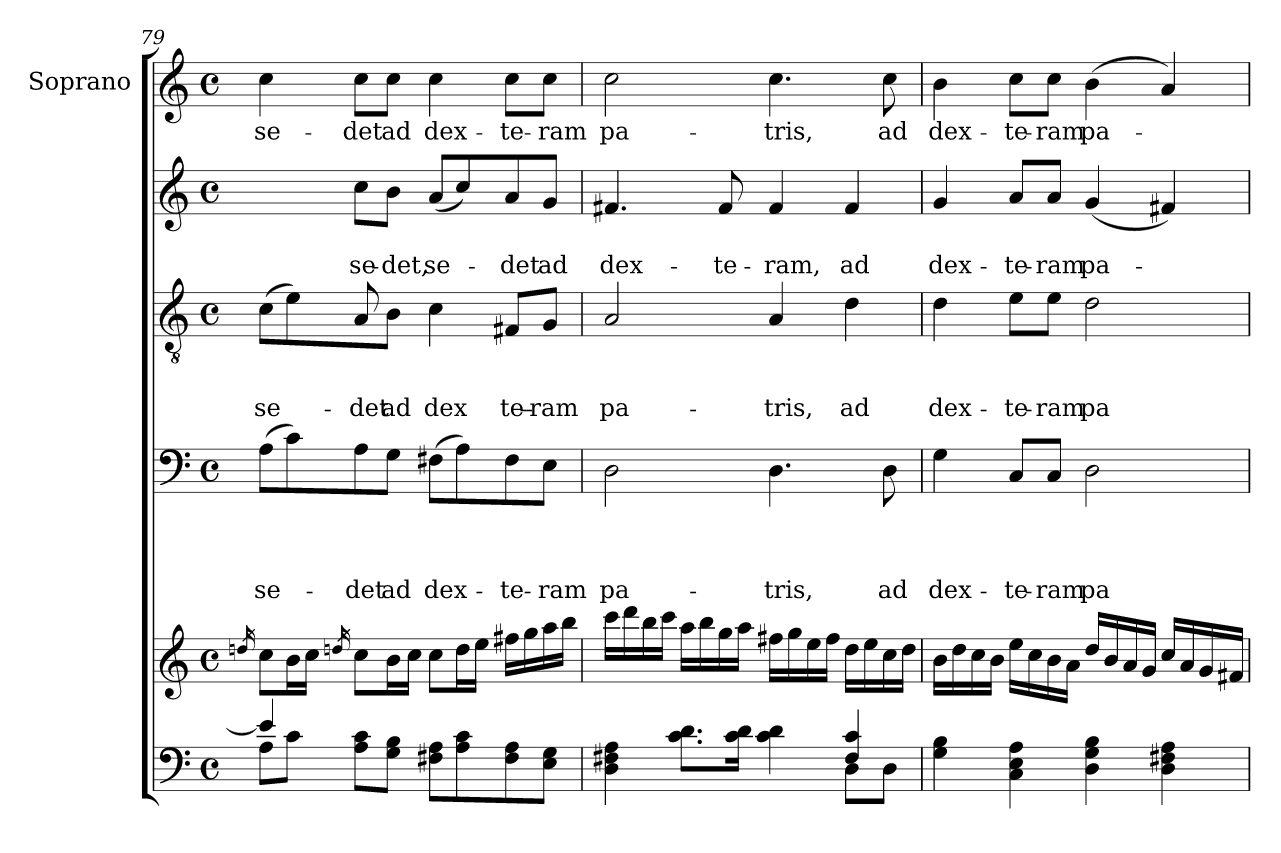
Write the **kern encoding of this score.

**kern	**kern	**kern	**text	**text	**text	**text	**kern	**text	**text	**text	**kern	**text	**text	**kern	**text
*part6	*part5	*part4	*part4	*part4	*part4	*part4	*part3	*part3	*part3	*part3	*part2	*part2	*part2	*part1	*part1
*staff6	*staff5	*staff4	*staff4	*staff4	*staff4	*staff4	*staff3	*staff3	*staff3	*staff3	*staff2	*staff2	*staff2	*staff1	*staff1
*	*	*	*	*	*	*	*	*	*	*	*	*	*	*I"Soprano	*
!!LO:LB:g=z
*clefF4	*clefG2	*clefF4	*	*	*	*	*clefGv2	*	*	*	*clefG2	*	*	*clefG2	*
*k[]	*k[]	*k[]	*	*	*	*	*k[]	*	*	*	*k[]	*	*	*k[]	*
*C:	*C:	*C:	*	*	*	*	*C:	*	*	*	*C:	*	*	*C:	*
*M4/4	*M4/4	*M4/4	*	*	*	*	*M4/4	*	*	*	*M4/4	*	*	*M4/4	*
*met(c)	*met(c)	*met(c)	*	*	*	*	*met(c)	*	*	*	*met(c)	*	*	*met(c)	*
=79	=79	=79	=79	=79	=79	=79	=79	=79	=79	=79	=79	=79	=79	=79	=79
.	16qddn/	.	.	.	.	.	.	.	.	.	.	.	.	.	.
*^	*	*	*	*	*	*	*	*	*	*	*	*	*	*	*
!	!	!	!	!	!	!	!LO:LY:b	!	!	!	!LO:LY:b	!	!	!	!	!LO:LY:b
*	*	*	*	*	*	*	*	*^	*	*	*	*	*	*	*	*
4e/]	8A\L	8cc\L	(>8A\L	.	.	.	se-	(>8c\L	4ryy	.	.	se-	4ryy	.	.	4cc\	se-
.	8c\J	16b\L	8c\)	.	.	.	.	8e\)	.	.	.	.	.	.	.	.	.
.	.	16cc\JJ	.	.	.	.	.	.	.	.	.	.	.	.	.	.	.
.	.	16qddn/	.	.	.	.	.	.	.	.	.	.	.	.	.	.	.
!	!	!	!	!	!	!	!LO:LY:b	!	!	!	!	!LO:LY:b	!	!	!LO:LY:b	!	!LO:LY:b
8A\ 8c\L	2.ryy	8cc\L	8A\	.	.	.	-det	8ryy	8A/	.	.	-det	8cc\L	.	se-	8cc\L	-det
!	!	!	!	!	!	!	!LO:LY:b	!	!	!	!	!LO:LY:b	!	!	!LO:LY:b	!	!LO:LY:b
8G\ 8B\J	.	16b\L	8G\J	.	.	.	ad	8B\J	4.ryy	.	.	-ad	8b\J	.	-det,	8cc\J	ad
.	.	16cc\JJ	.	.	.	.	.	.	.	.	.	.	.	.	.	.	.
!	!	!	!	!	!	!	!LO:LY:b	!	!	!	!	!LO:LY:b	!	!	!LO:LY:b	!	!LO:LY:b
8F#X\ 8A\L	.	8cc\L	(>8F#X\L	.	.	.	dex-	4c\	.	.	.	dex-	(<8a/L	.	se-	4cc\	dex-
8A\ 8c\	.	16dd\L	8A\)	.	.	.	.	.	.	.	.	.	8cc/)	.	.	.	.
.	.	16ee\JJ	.	.	.	.	.	.	.	.	.	.	.	.	.	.	.
!	!	!	!	!	!	!	!LO:LY:b	!	!	!	!	!LO:LY:b	!	!	!LO:LY:b	!	!LO:LY:b
8F#\ 8A\	.	16ff#X\LL	8F#\	.	.	.	-te-	4ryy	8F#X/L	.	.	te-	8a/	.	-det	8cc\L	-te-
.	.	16gg\	.	.	.	.	.	.	.	.	.	.	.	.	.	.	.
!	!	!	!	!	!	!	!LO:LY:b	!	!	!	!	!LO:LY:b	!	!	!LO:LY:b	!	!LO:LY:b
8E\ 8G\J	.	16aa\	8E\J	.	.	.	-ram	.	8G/J	.	.	-ram	8g/J	.	ad	8cc\J	-ram
.	.	16bb\JJ	.	.	.	.	.	.	.	.	.	.	.	.	.	.	.
*	*	*	*	*	*	*	*	*v	*v	*	*	*	*	*	*	*	*
!!LO:PB:g=z
=80	=80	=80	=80	=80	=80	=80	=80	=80	=80	=80	=80	=80	=80	=80	=80	=80
!	!	!	!	!	!	!	!LO:LY:b	!	!	!	!LO:LY:b	!	!	!LO:LY:b	!	!LO:LY:b
4D\ 4F#X\ 4A\	2.ryy	16ccc\LL	2D\	.	.	.	pa-	2A/	.	.	pa-	4.f#X/	.	dex-	2cc\	pa-
.	.	16ddd\	.	.	.	.	.	.	.	.	.	.	.	.	.	.
.	.	16bb\	.	.	.	.	.	.	.	.	.	.	.	.	.	.
.	.	16ccc\JJ	.	.	.	.	.	.	.	.	.	.	.	.	.	.
8.c\ 8.d\L	.	16aa\LL	.	.	.	.	.	.	.	.	.	.	.	.	.	.
.	.	16bb\	.	.	.	.	.	.	.	.	.	.	.	.	.	.
!	!	!	!	!	!	!	!	!	!	!	!	!	!	!LO:LY:b	!	!
.	.	16gg\	.	.	.	.	.	.	.	.	.	8f#/	.	-te-	.	.
16c\ 16d\Jk	.	16aa\JJ	.	.	.	.	.	.	.	.	.	.	.	.	.	.
!	!	!	!	!	!	!	!LO:LY:b	!	!	!	!LO:LY:b	!	!	!LO:LY:b	!	!LO:LY:b
4c\ 4d\	.	16ff#X\LL	4.D\	.	.	.	-tris,	4A/	.	.	-tris,	4f#/	.	-ram,	4.cc\	-tris,
.	.	16gg\	.	.	.	.	.	.	.	.	.	.	.	.	.	.
.	.	16ee\	.	.	.	.	.	.	.	.	.	.	.	.	.	.
.	.	16ff#\JJ	.	.	.	.	.	.	.	.	.	.	.	.	.	.
!	!	!	!	!	!	!	!	!	!	!	!LO:LY:b	!	!	!LO:LY:b	!	!
4F#/ 4c/	8D\L	16dd\LL	.	.	.	.	.	4d\	.	.	ad	4f#/	.	ad	.	.
.	.	16ee\	.	.	.	.	.	.	.	.	.	.	.	.	.	.
!	!	!	!	!	!	!	!LO:LY:b	!	!	!	!	!	!	!	!	!LO:LY:b
.	8D\J	16cc\	8D\	.	.	.	ad	.	.	.	.	.	.	.	8cc\	ad
.	.	16dd\JJ	.	.	.	.	.	.	.	.	.	.	.	.	.	.
*v	*v	*	*	*	*	*	*	*	*	*	*	*	*	*	*	*
=81	=81	=81	=81	=81	=81	=81	=81	=81	=81	=81	=81	=81	=81	=81	=81
!	!	!	!	!	!	!LO:LY:b	!	!	!	!LO:LY:b	!	!	!LO:LY:b	!	!LO:LY:b
4G\ 4B\	16b\LL	4G\	.	.	.	dex-	4d\	.	.	dex-	4g/	.	dex-	4b\	dex-
.	16dd\	.	.	.	.	.	.	.	.	.	.	.	.	.	.
.	16cc\	.	.	.	.	.	.	.	.	.	.	.	.	.	.
.	16b\JJ	.	.	.	.	.	.	.	.	.	.	.	.	.	.
!	!	!	!	!	!	!LO:LY:b	!	!	!	!LO:LY:b	!	!	!LO:LY:b	!	!LO:LY:b
4C\ 4E\ 4A\	16ee\LL	8C/L	.	.	.	-te-	8e\L	.	.	-te-	8a/L	.	-te-	8cc\L	-te-
.	16cc\	.	.	.	.	.	.	.	.	.	.	.	.	.	.
!	!	!	!	!	!	!LO:LY:b	!	!	!	!LO:LY:b	!	!	!LO:LY:b	!	!LO:LY:b
.	16b\	8C/J	.	.	.	-ram	8e\J	.	.	-ram	8a/J	.	-ram	8cc\J	-ram
.	16a\JJ	.	.	.	.	.	.	.	.	.	.	.	.	.	.
!	!	!	!	!	!	!LO:LY:b	!	!	!	!LO:LY:b	!	!	!LO:LY:b	!	!LO:LY:b
4D\ 4G\ 4B\	16dd/LL	2D\	.	.	.	pa-	2d\	.	.	pa-	(<4g/	.	pa-	(>4b\	pa-
.	16b/	.	.	.	.	.	.	.	.	.	.	.	.	.	.
.	16a/	.	.	.	.	.	.	.	.	.	.	.	.	.	.
.	16g/JJ	.	.	.	.	.	.	.	.	.	.	.	.	.	.
4D\ 4F#X\ 4A\	16cc/LL	.	.	.	.	.	.	.	.	.	4f#X/)	.	.	4a/)	.
.	16a/	.	.	.	.	.	.	.	.	.	.	.	.	.	.
.	16g/	.	.	.	.	.	.	.	.	.	.	.	.	.	.
.	16f#X/JJ	.	.	.	.	.	.	.	.	.	.	.	.	.	.
=	=	=	=	=	=	=	=	=	=	=	=	=	=	=	=
*-	*-	*-	*-	*-	*-	*-	*-	*-	*-	*-	*-	*-	*-	*-	*-
